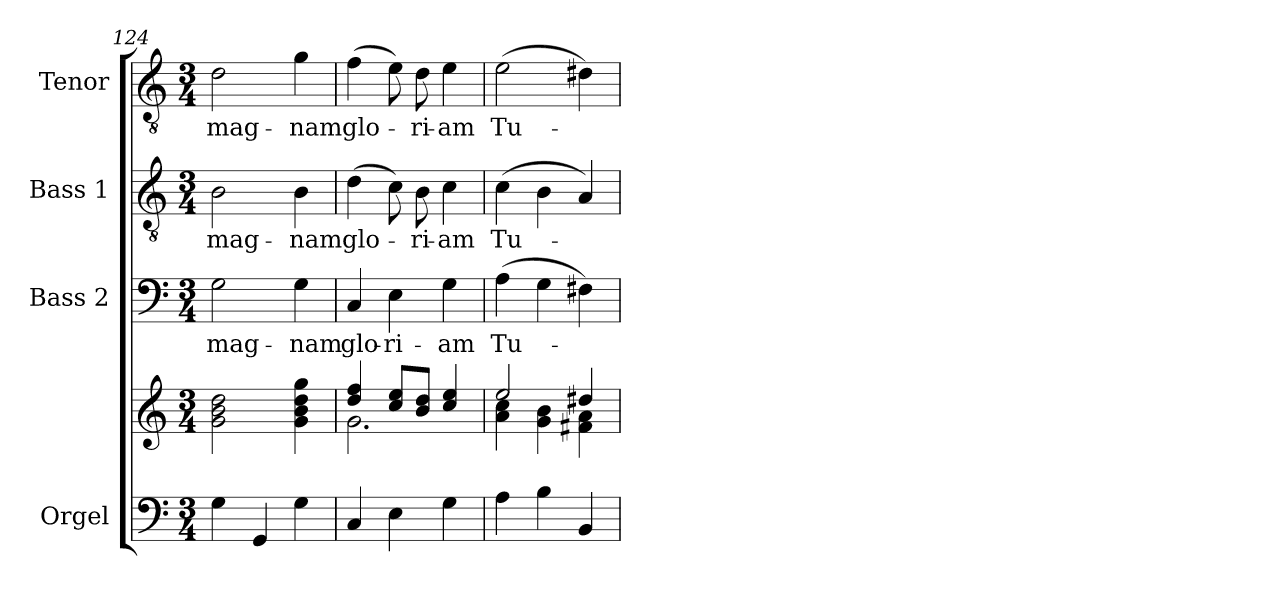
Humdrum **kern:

**kern	**kern	**kern	**text	**kern	**text	**kern	**text
*part4	*part4	*part3	*part3	*part2	*part2	*part1	*part1
*staff5	*staff4	*staff3	*staff3	*staff2	*staff2	*staff1	*staff1
*I"Orgel	*	*I"Bass 2	*	*I"Bass 1	*	*I"Tenor	*
*I'Org.	*	*I'B. 2	*	*I'B. 1	*	*I'T.	*
*clefF4	*clefG2	*clefF4	*	*clefGv2	*	*clefGv2	*
*k[]	*k[]	*k[]	*	*k[]	*	*k[]	*
*C:	*C:	*C:	*	*C:	*	*C:	*
*M3/4	*M3/4	*M3/4	*	*M3/4	*	*M3/4	*
=124	=124	=124	=124	=124	=124	=124	=124
!	!	!	!LO:LY:b	!	!LO:LY:b	!	!LO:LY:b
4G\	2g\ 2b\ 2dd\	2G\	mag-	2B\	mag-	2d\	mag-
4GG/	.	.	.	.	.	.	.
!	!	!	!LO:LY:b	!	!LO:LY:b	!	!LO:LY:b
4G\	4g\ 4b\ 4dd\ 4gg\	4G\	-nam	4B\	-nam	4g\	-nam
=125	=125	=125	=125	=125	=125	=125	=125
*	*^	*	*	*	*	*	*
!	!	!	!	!LO:LY:b	!	!LO:LY:b	!	!LO:LY:b
4C/	4dd/ 4ff/	2.g\	4C/	glo-	(>4d\	glo-	(>4f\	glo-
!	!	!	!	!LO:LY:b	!	!	!	!
4E\	8cc/ 8ee/L	.	4E\	-ri-	8c\)	.	8e\)	.
!	!	!	!	!	!	!LO:LY:b	!	!LO:LY:b
.	8b/ 8dd/J	.	.	.	8B\	-ri-	8d\	-ri-
!	!	!	!	!LO:LY:b	!	!LO:LY:b	!	!LO:LY:b
4G\	4cc/ 4ee/	.	4G\	-am	4c\	-am	4e\	-am
=126	=126	=126	=126	=126	=126	=126	=126	=126
!	!	!	!	!LO:LY:b	!	!LO:LY:b	!	!LO:LY:b
4A\	2ee/	4a\ 4cc\	(>4A\	Tu-	(>4c\	Tu-	(>2e\	Tu-
4B\	.	4g\ 4b\	4G\	.	4B\	.	.	.
4BB/	4dd#X/	4f#X\ 4a\	4F#X\)	.	4A/)	.	4d#X\)	.
*	*v	*v	*	*	*	*	*	*
=	=	=	=	=	=	=	=
*-	*-	*-	*-	*-	*-	*-	*-
